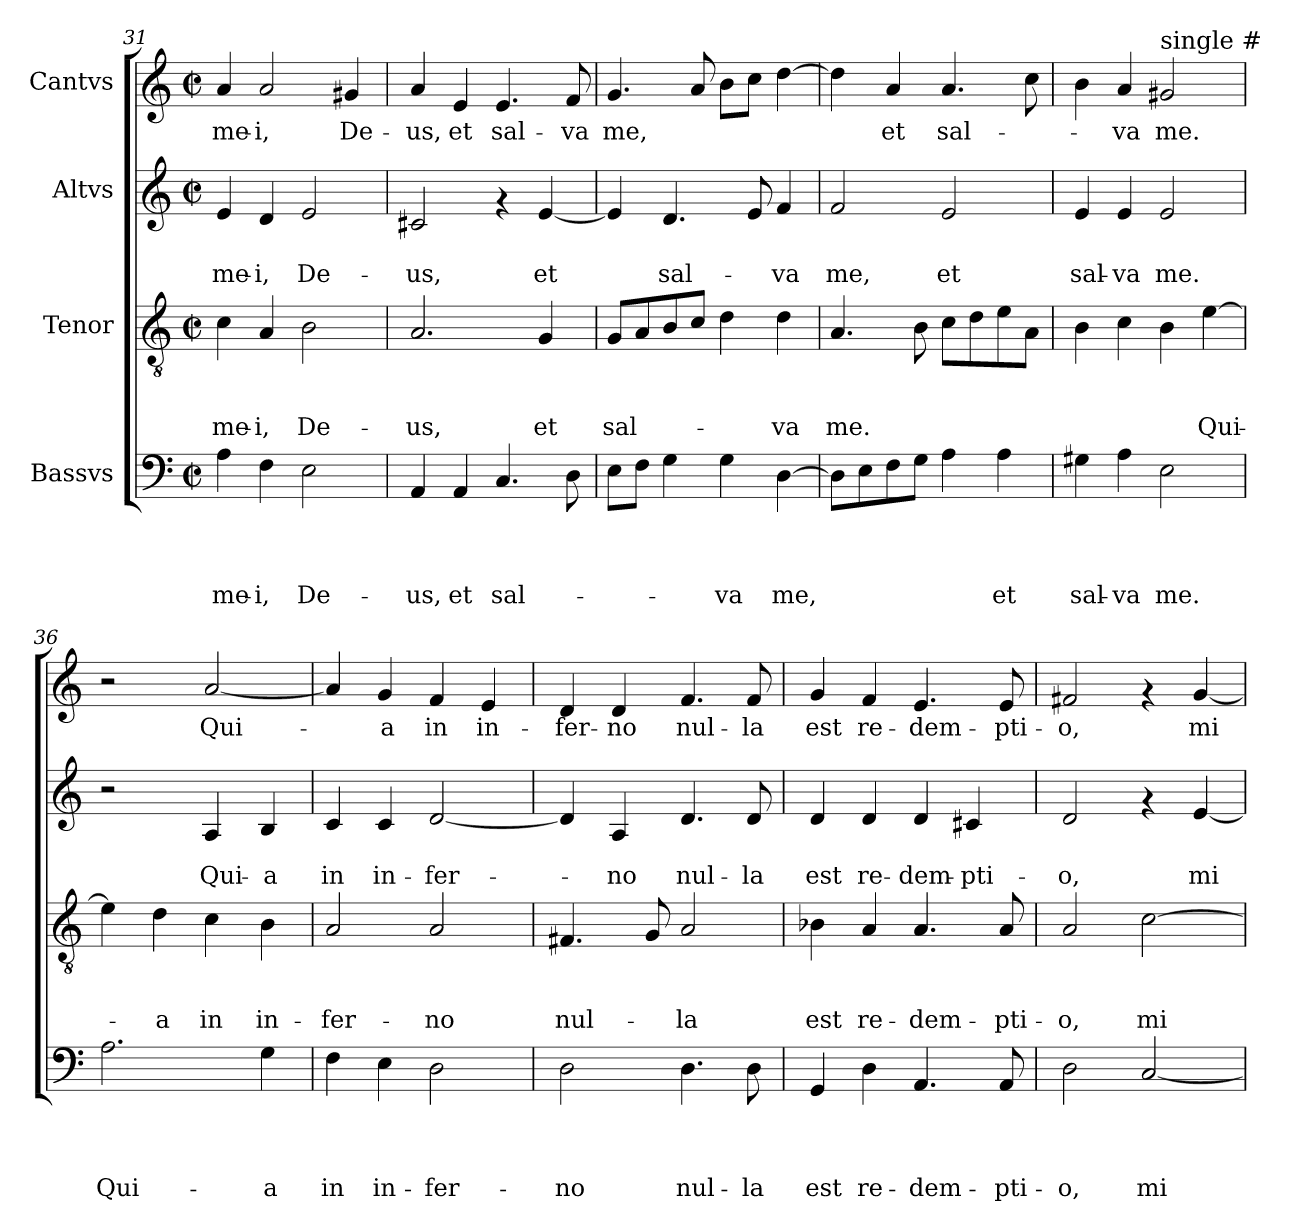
**kern	**text	**text	**text	**text	**kern	**text	**text	**text	**kern	**text	**text	**kern	**text
*part4	*part4	*part4	*part4	*part4	*part3	*part3	*part3	*part3	*part2	*part2	*part2	*part1	*part1
*staff4	*staff4	*staff4	*staff4	*staff4	*staff3	*staff3	*staff3	*staff3	*staff2	*staff2	*staff2	*staff1	*staff1
*I"Bassvs	*	*	*	*	*I"Tenor	*	*	*	*I"Altvs	*	*	*I"Cantvs	*
*clefF4	*	*	*	*	*clefGv2	*	*	*	*clefG2	*	*	*clefG2	*
*k[]	*	*	*	*	*k[]	*	*	*	*k[]	*	*	*k[]	*
*C:	*	*	*	*	*C:	*	*	*	*C:	*	*	*C:	*
*M2/2	*	*	*	*	*M2/2	*	*	*	*M2/2	*	*	*M2/2	*
*met(c|)	*	*	*	*	*met(c|)	*	*	*	*met(c|)	*	*	*met(c|)	*
=31	=31	=31	=31	=31	=31	=31	=31	=31	=31	=31	=31	=31	=31
!	!	!	!	!LO:LY:b	!	!	!	!LO:LY:b	!	!	!LO:LY:b	!	!LO:LY:b
4A\	.	.	.	me-	4c\	.	.	me-	4e/	.	me-	4a/	me-
!	!	!	!	!LO:LY:b	!	!	!	!LO:LY:b	!	!	!LO:LY:b	!	!LO:LY:b
4F\	.	.	.	-i,	4A/	.	.	-i,	4d/	.	-i,	2a/	-i,
!	!	!	!	!LO:LY:b	!	!	!	!LO:LY:b	!	!	!LO:LY:b	!	!
2E\	.	.	.	De-	2B\	.	.	De-	2e/	.	De-	.	.
!	!	!	!	!	!	!	!	!	!	!	!	!	!LO:LY:b
.	.	.	.	.	.	.	.	.	.	.	.	4g#X/	De-
=32	=32	=32	=32	=32	=32	=32	=32	=32	=32	=32	=32	=32	=32
!	!	!	!	!LO:LY:b	!	!	!	!LO:LY:b	!	!	!LO:LY:b	!	!LO:LY:b
4AA/	.	.	.	-us,	2.A/	.	.	-us,	2c#X/	.	-us,	4a/	-us,
!	!	!	!	!LO:LY:b	!	!	!	!	!	!	!	!	!LO:LY:b
4AA/	.	.	.	et	.	.	.	.	.	.	.	4e/	et
!	!	!	!	!LO:LY:b	!	!	!	!	!	!	!	!	!LO:LY:b
4.C/	.	.	.	sal-	.	.	.	.	4rf	.	.	4.e/	sal-
!	!	!	!	!	!	!	!	!LO:LY:b	!	!	!LO:LY:b	!	!
.	.	.	.	.	4G/	.	.	et	[<4e/	.	et	.	.
!	!	!	!	!	!	!	!	!	!	!	!	!	!LO:LY:b
8D\	.	.	.	.	.	.	.	.	.	.	.	8f/	-va
=33	=33	=33	=33	=33	=33	=33	=33	=33	=33	=33	=33	=33	=33
!	!	!	!	!	!	!	!	!LO:LY:b	!	!	!	!	!LO:LY:b
8E\L	.	.	.	.	8G/L	.	.	sal-	4e/]	.	.	4.g/	me,
8F\J	.	.	.	.	8A/	.	.	.	.	.	.	.	.
!	!	!	!	!	!	!	!	!	!	!	!LO:LY:b	!	!
4G\	.	.	.	.	8B/	.	.	.	4.d/	.	sal-	.	.
.	.	.	.	.	8c/J	.	.	.	.	.	.	8a/	.
!	!	!	!	!LO:LY:b	!	!	!	!	!	!	!	!	!
4G\	.	.	.	-va	4d\	.	.	.	.	.	.	8b\L	.
.	.	.	.	.	.	.	.	.	8e/	.	.	8cc\J	.
!	!	!	!	!LO:LY:b	!	!	!	!LO:LY:b	!	!	!LO:LY:b	!	!
[>4D\	.	.	.	me,	4d\	.	.	-va	4f/	.	-va	[>4dd\	.
=34	=34	=34	=34	=34	=34	=34	=34	=34	=34	=34	=34	=34	=34
!	!	!	!	!	!	!	!	!LO:LY:b	!	!	!LO:LY:b	!	!
8D\L]	.	.	.	.	4.A/	.	.	me.	2f/	.	me,	4dd\]	.
8E\	.	.	.	.	.	.	.	.	.	.	.	.	.
!	!	!	!	!	!	!	!	!	!	!	!	!	!LO:LY:b
8F\	.	.	.	.	.	.	.	.	.	.	.	4a/	et
8G\J	.	.	.	.	8B\	.	.	.	.	.	.	.	.
!	!	!	!	!	!	!	!	!	!	!	!LO:LY:b	!	!LO:LY:b
4A\	.	.	.	.	8c\L	.	.	.	2e/	.	et	4.a/	sal-
.	.	.	.	.	8d\	.	.	.	.	.	.	.	.
!	!	!	!	!LO:LY:b	!	!	!	!	!	!	!	!	!
4A\	.	.	.	et	8e\	.	.	.	.	.	.	.	.
.	.	.	.	.	8A\J	.	.	.	.	.	.	8cc\	.
=35	=35	=35	=35	=35	=35	=35	=35	=35	=35	=35	=35	=35	=35
!	!	!	!	!LO:LY:b	!	!	!	!	!	!	!LO:LY:b	!	!
4G#X\	.	.	.	sal-	4B\	.	.	.	4e/	.	sal-	4b\	.
!	!	!	!	!LO:LY:b	!	!	!	!	!	!	!LO:LY:b	!	!LO:LY:b
4A\	.	.	.	-va	4c\	.	.	.	4e/	.	-va	4a/	-va
!	!	!	!	!	!	!	!	!	!	!	!	!LO:TX:a:t=single #	!
!	!	!	!	!LO:LY:b	!	!	!	!	!	!	!LO:LY:b	!	!LO:LY:b
2E\	.	.	.	me.	4B\	.	.	.	2e/	.	me.	2g#/	me.
!	!	!	!	!	!	!	!	!LO:LY:b	!	!	!	!	!
.	.	.	.	.	[>4e\	.	.	Qui-	.	.	.	.	.
!!LO:PB:g=z
=36	=36	=36	=36	=36	=36	=36	=36	=36	=36	=36	=36	=36	=36
!	!	!	!	!LO:LY:b	!	!	!	!	!	!	!	!	!
2.A\	.	.	.	Qui-	4e\]	.	.	.	2r	.	.	2r	.
!	!	!	!	!	!	!	!	!LO:LY:b	!	!	!	!	!
.	.	.	.	.	4d\	.	.	-a	.	.	.	.	.
!	!	!	!	!	!	!	!	!LO:LY:b	!	!	!LO:LY:b	!	!LO:LY:b
.	.	.	.	.	4c\	.	.	in	4A/	.	Qui-	[<2a/	Qui-
!	!	!	!	!LO:LY:b	!	!	!	!LO:LY:b	!	!	!LO:LY:b	!	!
4G\	.	.	.	-a	4B\	.	.	in-	4B/	.	-a	.	.
=37	=37	=37	=37	=37	=37	=37	=37	=37	=37	=37	=37	=37	=37
!	!	!	!	!LO:LY:b	!	!	!	!LO:LY:b	!	!	!LO:LY:b	!	!
4F\	.	.	.	in	2A/	.	.	-fer-	4c/	.	in	4a/]	.
!	!	!	!	!LO:LY:b	!	!	!	!	!	!	!LO:LY:b	!	!LO:LY:b
4E\	.	.	.	in-	.	.	.	.	4c/	.	in-	4g/	-a
!	!	!	!	!LO:LY:b	!	!	!	!LO:LY:b	!	!	!LO:LY:b	!	!LO:LY:b
2D\	.	.	.	-fer-	2A/	.	.	-no	[<2d/	.	-fer-	4f/	in
!	!	!	!	!	!	!	!	!	!	!	!	!	!LO:LY:b
.	.	.	.	.	.	.	.	.	.	.	.	4e/	in-
=38	=38	=38	=38	=38	=38	=38	=38	=38	=38	=38	=38	=38	=38
!	!	!	!	!LO:LY:b	!	!	!	!LO:LY:b	!	!	!	!	!LO:LY:b
2D\	.	.	.	-no	4.F#X/	.	.	nul-	4d/]	.	.	4d/	-fer-
!	!	!	!	!	!	!	!	!	!	!	!LO:LY:b	!	!LO:LY:b
.	.	.	.	.	.	.	.	.	4A/	.	-no	4d/	-no
.	.	.	.	.	8G/	.	.	.	.	.	.	.	.
!	!	!	!	!LO:LY:b	!	!	!	!LO:LY:b	!	!	!LO:LY:b	!	!LO:LY:b
4.D\	.	.	.	nul-	2A/	.	.	-la	4.d/	.	nul-	4.f/	nul-
!	!	!	!	!LO:LY:b	!	!	!	!	!	!	!LO:LY:b	!	!LO:LY:b
8D\	.	.	.	-la	.	.	.	.	8d/	.	-la	8f/	-la
=39	=39	=39	=39	=39	=39	=39	=39	=39	=39	=39	=39	=39	=39
!	!	!	!	!LO:LY:b	!	!	!	!LO:LY:b	!	!	!LO:LY:b	!	!LO:LY:b
4GG/	.	.	.	est	4B-X\	.	.	est	4d/	.	est	4g/	est
!	!	!	!	!LO:LY:b	!	!	!	!LO:LY:b	!	!	!LO:LY:b	!	!LO:LY:b
4D\	.	.	.	re-	4A/	.	.	re-	4d/	.	re-	4f/	re-
!	!	!	!	!LO:LY:b	!	!	!	!LO:LY:b	!	!	!LO:LY:b	!	!LO:LY:b
4.AA/	.	.	.	-dem-	4.A/	.	.	-dem-	4d/	.	-dem-	4.e/	-dem-
!	!	!	!	!	!	!	!	!	!	!	!LO:LY:b	!	!
.	.	.	.	.	.	.	.	.	4c#X/	.	-pti-	.	.
!	!	!	!	!LO:LY:b	!	!	!	!LO:LY:b	!	!	!	!	!LO:LY:b
8AA/	.	.	.	-pti-	8A/	.	.	-pti-	.	.	.	8e/	-pti-
=40	=40	=40	=40	=40	=40	=40	=40	=40	=40	=40	=40	=40	=40
!	!	!	!	!LO:LY:b	!	!	!	!LO:LY:b	!	!	!LO:LY:b	!	!LO:LY:b
2D\	.	.	.	-o,	2A/	.	.	-o,	2d/	.	-o,	2f#X/	-o,
!	!	!	!	!LO:LY:b	!	!	!	!LO:LY:b	!	!	!	!	!
[<2C/	.	.	.	mi-	[>2c\	.	.	mi-	4rf	.	.	4rf	.
!	!	!	!	!	!	!	!	!	!	!	!LO:LY:b	!	!LO:LY:b
.	.	.	.	.	.	.	.	.	[<4e/	.	mi-	[<4g/	mi-
=	=	=	=	=	=	=	=	=	=	=	=	=	=
*-	*-	*-	*-	*-	*-	*-	*-	*-	*-	*-	*-	*-	*-
